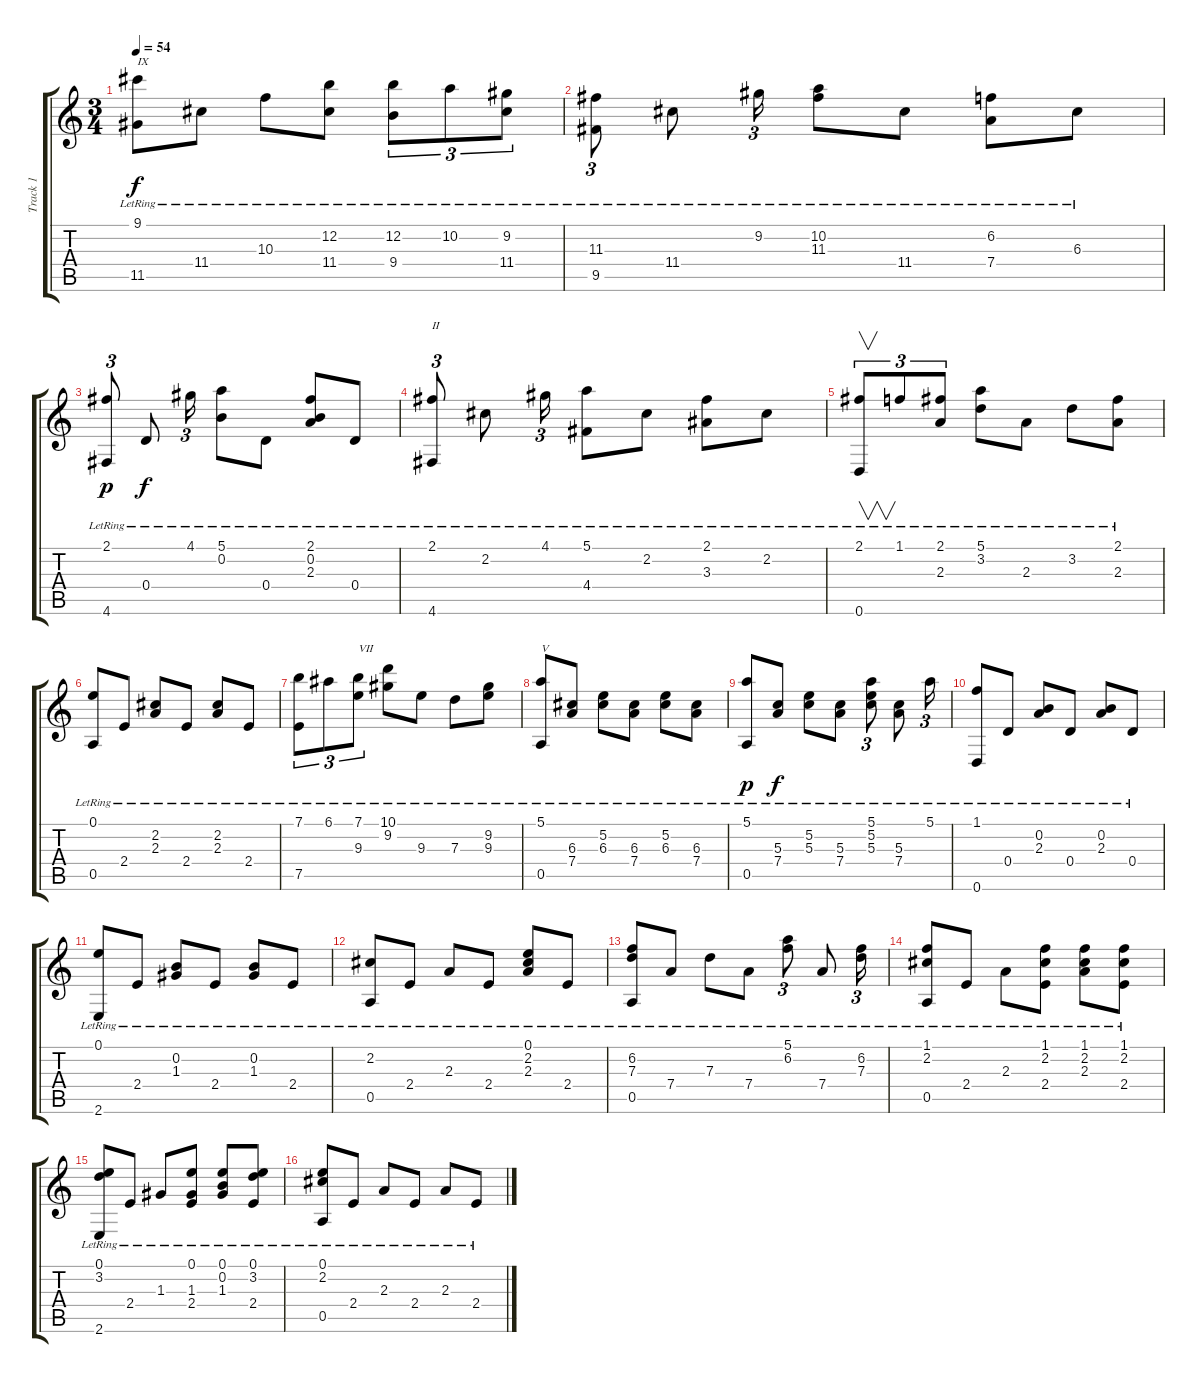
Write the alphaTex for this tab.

\track ("Track 1" "Track 1") {instrument acousticguitarnylon}
\staff {score tabs}
\tuning (E4 B3 G3 D3 A2 D2) {hide}
\ts (3 4)
\tempo 54
\clef g2
\ks c
(9.1{lr} 11.5{lr}).8{txt "IX" dy f} 11.4{lr}.8 10.3{lr}.8 (12.2{lr} 11.4{lr}).8 (12.2{lr} 9.4{lr}).8{tu (3 2)} 10.2{lr}.8{tu (3 2)} (9.2{lr} 11.4{lr}).8{tu (3 2)} |
(11.3{lr} 9.5{lr}).8{tu (3 2)} 11.4{lr}.8 9.2{lr}.16{tu (3 2)} (10.2{lr} 11.3{lr}).8 11.4{lr}.8 (6.2{lr} 7.4{lr}).8 6.3{lr}.8 |
(2.1{lr} 4.6{lr}).8{tu (3 2) dy p} 0.4{lr}.8{dy f} 4.1{lr}.16{tu (3 2)} (5.1{lr} 0.2{lr}).8 0.4{lr}.8 (2.1{lr} 0.2{lr} 2.3{lr}).8 0.4{lr}.8 |
(2.1{lr} 4.6{lr}).8{tu (3 2) txt "II"} 2.2{lr}.8 4.1{lr}.16{tu (3 2)} (5.1{lr} 4.4{lr}).8 2.2{lr}.8 (2.1{lr} 3.3{lr}).8 2.2{lr}.8 |
(2.1{lr} 0.6{lr}).8{v tu (3 2)} 1.1{lr}.8{tu (3 2)} (2.1{lr} 2.3{lr}).8{tu (3 2)} (5.1{lr} 3.2{lr}).8 2.3{lr}.8 3.2{lr}.8 (2.1{lr} 2.3{lr}).8 |
(0.1{lr} 0.5{lr}).8 2.4{lr}.8 (2.2{lr} 2.3{lr}).8 2.4{lr}.8 (2.2{lr} 2.3{lr}).8 2.4{lr}.8 |
(7.1{lr} 7.5{lr}).8{tu (3 2)} 6.1{lr}.8{tu (3 2)} (7.1{lr} 9.3{lr}).8{tu (3 2) txt "VII"} (10.1{lr} 9.2{lr}).8 9.3{lr}.8 7.3{lr}.8 (9.2{lr} 9.3{lr}).8 |
(5.1{lr} 0.5{lr}).8{txt "V"} (6.3{lr} 7.4{lr}).8 (5.2{lr} 6.3{lr}).8 (6.3{lr} 7.4{lr}).8 (5.2{lr} 6.3{lr}).8 (6.3{lr} 7.4{lr}).8 |
(5.1{lr} 0.5{lr}).8{dy p} (5.3{lr} 7.4{lr}).8{dy f} (5.2{lr} 5.3{lr}).8 (5.3{lr} 7.4{lr}).8 (5.1{lr} 5.2{lr} 5.3{lr}).8{tu (3 2)} (5.3{lr} 7.4{lr}).8 5.1{lr}.16{tu (3 2)} |
(1.1{lr} 0.6{lr}).8 0.4{lr}.8 (0.2{lr} 2.3{lr}).8 0.4{lr}.8 (0.2{lr} 2.3{lr}).8 0.4{lr}.8 |
(0.1{lr} 2.6{lr}).8 2.4{lr}.8 (0.2{lr} 1.3{lr}).8 2.4{lr}.8 (0.2{lr} 1.3{lr}).8 2.4{lr}.8 |
(2.2{lr} 0.5{lr}).8 2.4{lr}.8 2.3{lr}.8 2.4{lr}.8 (0.1{lr} 2.2{lr} 2.3{lr}).8 2.4{lr}.8 |
(6.2{lr} 7.3{lr} 0.5{lr}).8 7.4{lr}.8 7.3{lr}.8 7.4{lr}.8 (5.1{lr} 6.2{lr}).8{tu (3 2)} 7.4{lr}.8 (6.2{lr} 7.3{lr}).16{tu (3 2)} |
(1.1{lr} 2.2{lr} 0.5{lr}).8 2.4{lr}.8 2.3{lr}.8 (1.1{lr} 2.2{lr} 2.4{lr}).8 (1.1{lr} 2.2{lr} 2.3{lr}).8 (1.1{lr} 2.2{lr} 2.4{lr}).8 |
(0.1{lr} 3.2{lr} 2.6{lr}).8 2.4{lr}.8 1.3{lr}.8 (0.1{lr} 1.3{lr} 2.4{lr}).8 (0.1{lr} 0.2{lr} 1.3{lr}).8 (0.1{lr} 3.2{lr} 2.4{lr}).8 |
(0.1{lr} 2.2{lr} 0.5{lr}).8 2.4{lr}.8 2.3{lr}.8 2.4{lr}.8 2.3{lr}.8 2.4{lr}.8
